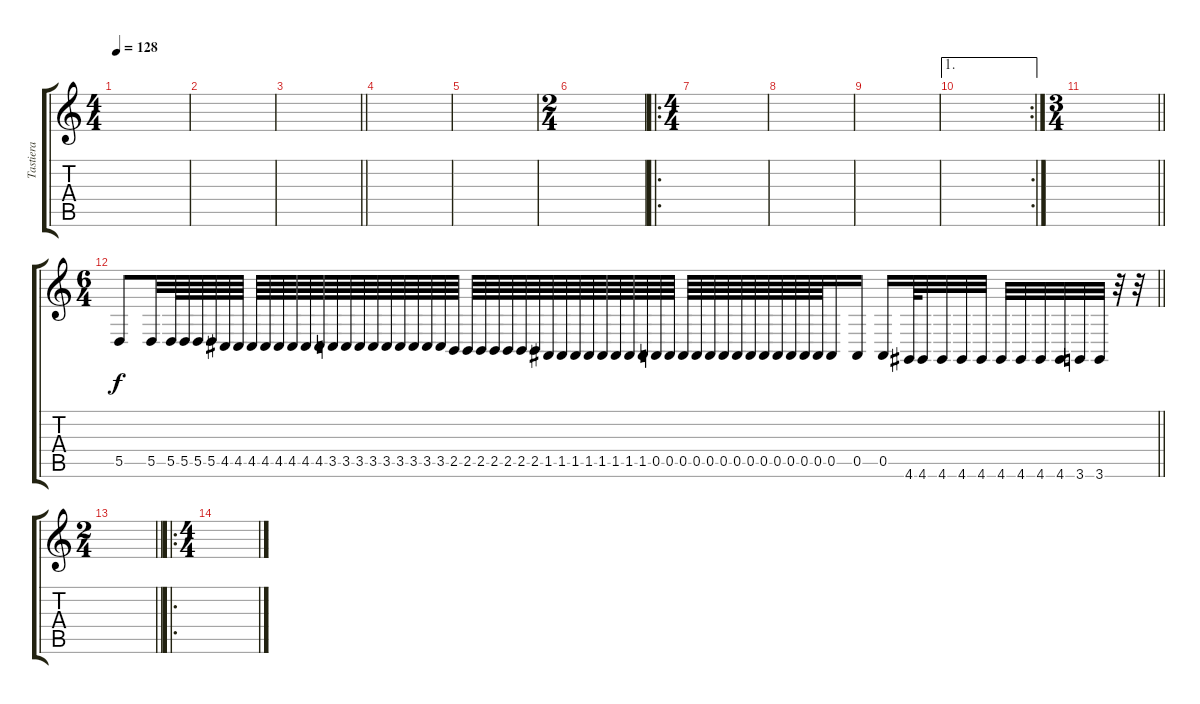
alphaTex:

\track ("Tastiera" "Tastiera") {instrument synthbrass1}
\staff {score tabs}
\tuning (E4 B3 G3 D3 A2 E2) {hide}
\ts (4 4)
\tempo 128
\clef g2
\ks c
|
|
\barLineRight lightlight
|
|
|
\ts (2 4)
|
\ro
\ts (4 4)
|
|
|
\ae 1
\rc 2
|
\ts (3 4)
\barLineRight lightlight
|
\ts (6 4)
\barLineRight lightlight
5.5.8 5.5.32 5.5.64 5.5.64 5.5.64 5.5.64 4.5.64 4.5.64 4.5.64 4.5.64 4.5.64 4.5.64 4.5.64 4.5.64 3.5.64 3.5.64 3.5.64 3.5.64 3.5.64 3.5.64 3.5.64 3.5.64 3.5.64 2.5.64 2.5.64 2.5.64 2.5.64 2.5.64 2.5.64 2.5.64 1.5.64 1.5.64 1.5.64 1.5.64 1.5.64 1.5.64 1.5.64 1.5.64 0.5.64 0.5.64 0.5.64 0.5.64 0.5.64 0.5.64 0.5.64 0.5.64 0.5.64 0.5.64 0.5.64 0.5.64 0.5.64 0.5.16 0.5.16 0.5.16 4.6.64 4.6.32 4.6.32 4.6.32 4.6.32 4.6.32 4.6.32 4.6.32 4.6.32 3.6.32 3.6.32 r.32 r.32 |
\ts (2 4)
\barLineRight lightlight
|
\ro
\ts (4 4)
